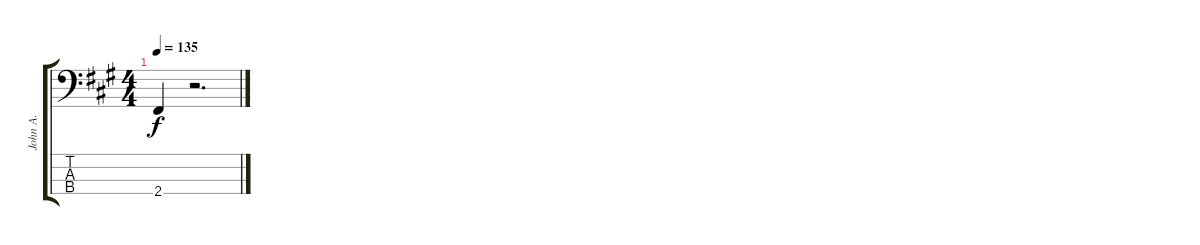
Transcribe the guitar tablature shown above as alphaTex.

\track ("John A." "John A.") {instrument electricbassfinger}
\staff {score tabs}
\tuning (G2 D2 A1 E1) {hide}
\ts (4 4)
\tempo 135
\clef f4
\ks a
2.4.4{dy f} r.2{d}
